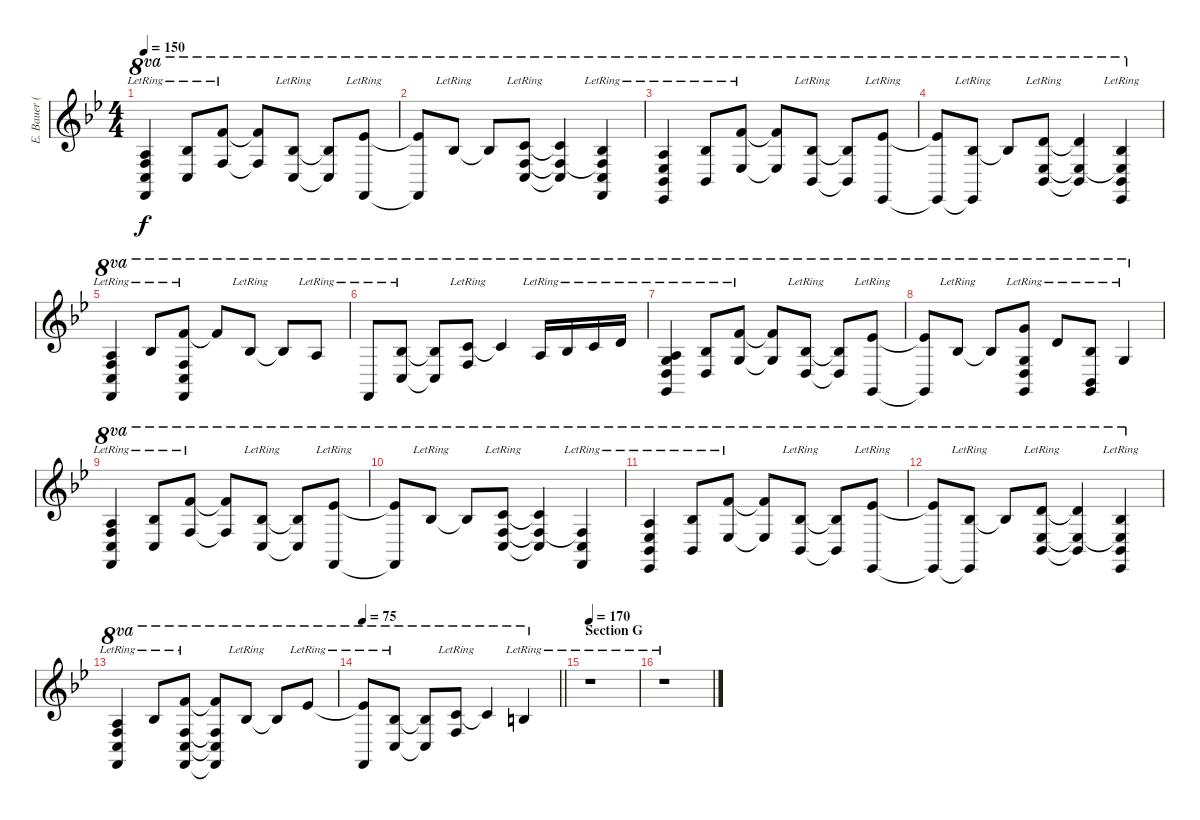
\track ("E. Bauer (Keyboard)" "E. Bauer (") {instrument orchestralharp}
\staff {score}
\tuning (E4 B3 G3 D3 A2 E2) {hide}
\ts (4 4)
\tempo 150
\clef g2
\ks gminor
(5.1{lr} 10.3{lr} 10.4{lr} 8.5{lr}).4{ot 8va dy f} (6.1{lr} 10.4{lr}).8{ot 8va} (13.1{lr} 10.3{lr}).8{ot 8va} (13.1{t} 10.3{t}).8{ot 8va} (6.1{lr} 10.4{lr}).8{ot 8va} (6.1{t} 10.4{t}).8{ot 8va} (11.1{lr} 8.5{lr}).8{ot 8va} |
(11.1{t} 8.5{t}).8{ot 8va} 6.1{lr}.8{ot 8va} 6.1{t}.8{ot 8va} (8.1{lr} 10.3{lr} 10.4{lr}).8{ot 8va} (8.1{t} 10.3{t} 10.4{t}).4{ot 8va} (6.1{lr} 10.3{t} 10.4{lr} 8.5{lr}).4{ot 8va} |
(5.1{lr} 8.3{lr} 8.4{lr} 6.5{lr}).4{ot 8va} (6.1{lr} 8.4{lr}).8{ot 8va} (13.1{lr} 8.3{lr}).8{ot 8va} (13.1{t} 8.3{t}).8{ot 8va} (6.1{lr} 8.4{lr}).8{ot 8va} (6.1{t} 8.4{t}).8{ot 8va} (11.1{lr} 6.5{lr}).8{ot 8va} |
(11.1{t} 6.5{t}).8{ot 8va} (6.1{lr} 6.5{t}).8{ot 8va} 6.1{t}.8{ot 8va} (10.1{lr} 8.3{lr} 8.4{lr}).8{ot 8va} (10.1{t} 8.3{t} 8.4{t}).4{ot 8va} (6.1{lr} 8.3{t} 8.4{lr} 6.5{lr}).4{ot 8va} |
(5.1{lr} 10.3{lr} 10.4{lr} 8.5{lr}).4{ot 8va} 6.1{lr}.8{ot 8va} (13.1{lr} 10.3{lr} 10.4{lr} 8.5{lr}).8{ot 8va} 13.1{t}.8{ot 8va} 6.1{lr}.8{ot 8va} 6.1{t}.8{ot 8va} 5.1{lr}.8{ot 8va} |
8.5{lr}.8{ot 8va} (6.1{lr} 10.4{lr}).8{ot 8va} (6.1{t} 10.4{t}).8{ot 8va} (8.1{lr} 10.3{lr}).8{ot 8va} 8.1{t}.4{ot 8va} 5.1{lr}.16{ot 8va} 6.1{lr}.16{ot 8va} 8.1{lr}.16{ot 8va} 10.1{lr}.16{ot 8va} |
(5.1{lr} 12.3{lr} 12.4{lr} 10.5{lr}).4{ot 8va} (6.1{lr} 12.4{lr}).8{ot 8va} (13.1{lr} 12.3{lr}).8{ot 8va} (13.1{t} 12.3{t}).8{ot 8va} (6.1{lr} 12.4{lr}).8{ot 8va} (6.1{t} 12.4{t}).8{ot 8va} (11.1{lr} 10.5{lr}).8{ot 8va} |
(11.1{t} 10.5{t}).8{ot 8va} 6.1{lr}.8{ot 8va} 6.1{t}.8{ot 8va} (15.1{lr} 12.3{lr} 12.4{lr} 10.5{lr}).8{ot 8va} 10.1{lr}.8{ot 8va} (6.1{lr} 8.4{lr} 10.5{lr}).8{ot 8va} 3.1{lr}.4{ot 8va} |
(5.1{lr} 10.3{lr} 10.4{lr} 8.5{lr}).4{ot 8va} (6.1{lr} 10.4{lr}).8{ot 8va} (13.1{lr} 10.3{lr}).8{ot 8va} (13.1{t} 10.3{t}).8{ot 8va} (6.1{lr} 10.4{lr}).8{ot 8va} (6.1{t} 10.4{t}).8{ot 8va} (11.1{lr} 8.5{lr}).8{ot 8va} |
(11.1{t} 8.5{t}).8{ot 8va} 6.1{lr}.8{ot 8va} 6.1{t}.8{ot 8va} (8.1{lr} 10.3{lr} 10.4{lr}).8{ot 8va} (8.1{t} 10.3{t} 10.4{t}).4{ot 8va} (10.3{t} 10.4{lr} 8.5{lr}).4{ot 8va} |
(5.1{lr} 8.3{lr} 8.4{lr} 6.5{lr}).4{ot 8va} (6.1{lr} 8.4{lr}).8{ot 8va} (13.1{lr} 8.3{lr}).8{ot 8va} (13.1{t} 8.3{t}).8{ot 8va} (6.1{lr} 8.4{lr}).8{ot 8va} (6.1{t} 8.4{t}).8{ot 8va} (11.1{lr} 6.5{lr}).8{ot 8va} |
(11.1{t} 6.5{t}).8{ot 8va} (6.1{lr} 6.5{t}).8{ot 8va} 6.1{t}.8{ot 8va} (10.1{lr} 8.3{lr} 8.4{lr}).8{ot 8va} (10.1{t} 8.3{t} 8.4{t}).4{ot 8va} (6.1{lr} 8.3{t} 8.4{lr} 6.5{lr}).4{ot 8va} |
(5.1{lr} 10.3{lr} 10.4{lr} 8.5{lr}).4{ot 8va} 6.1{lr}.8{ot 8va} (13.1{lr} 10.3{lr} 10.4{lr} 8.5{lr}).8{ot 8va} (13.1{t} 10.3{t} 10.4{t} 8.5{t}).8{ot 8va} 6.1{lr}.8{ot 8va} 6.1{t}.8{ot 8va} 11.1{lr}.8{ot 8va} |
\tempo 75
\barLineRight lightlight
(11.1{t} 8.5{lr}).8{ot 8va} (6.1{lr} 10.4{lr}).8{ot 8va} (6.1{t} 10.4{t}).8{ot 8va} (8.1{lr} 10.3{lr}).8{ot 8va} 8.1{t}.4{ot 8va} 7.1{lr}.4{ot 8va} |
\section ("" "Section G")
\tempo 170
r.1 |
r.1
